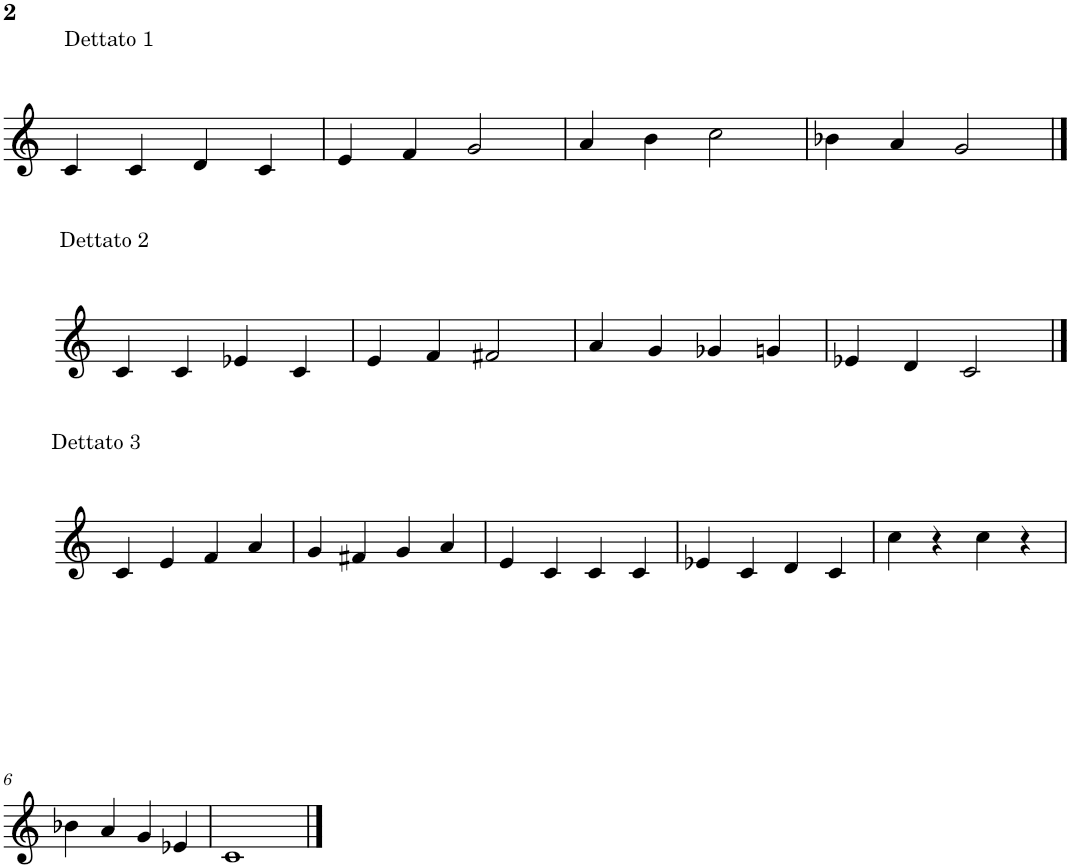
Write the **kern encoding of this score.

**kern
*part1
*staff1
*I"Piano
*I'Pno.
!!LO:PB:g=z
*clefG2
*k[]
*M4/4
=9
!LO:TX:a:t=Dettato 1
4c/
4c/
4d/
4c/
=10
4e/
4f/
2g/
=11
4a/
4b\
2cc\
=12
4b-X\
4a/
2g/
!!LO:LB:g=z
==1
!LO:TX:a:t=Dettato 2
4c/
4c/
4e-X/
4c/
=2
4e/
4f/
2f#X/
=3
4a/
4g/
4g-X/
4gn/
=4
4e-X/
4d/
2c/
!!LO:LB:g=z
==1
!LO:TX:a:t=Dettato 3
4c/
4e/
4f/
4a/
=2
4g/
4f#X/
4g/
4a/
=3
4e/
4c/
4c/
4c/
=4
4e-X/
4c/
4d/
4c/
=5
4cc\
4r
4cc\
4r
!!LO:LB:g=z
=6
4b-X\
4a/
4g/
4e-X/
=7
1c
==
*-
